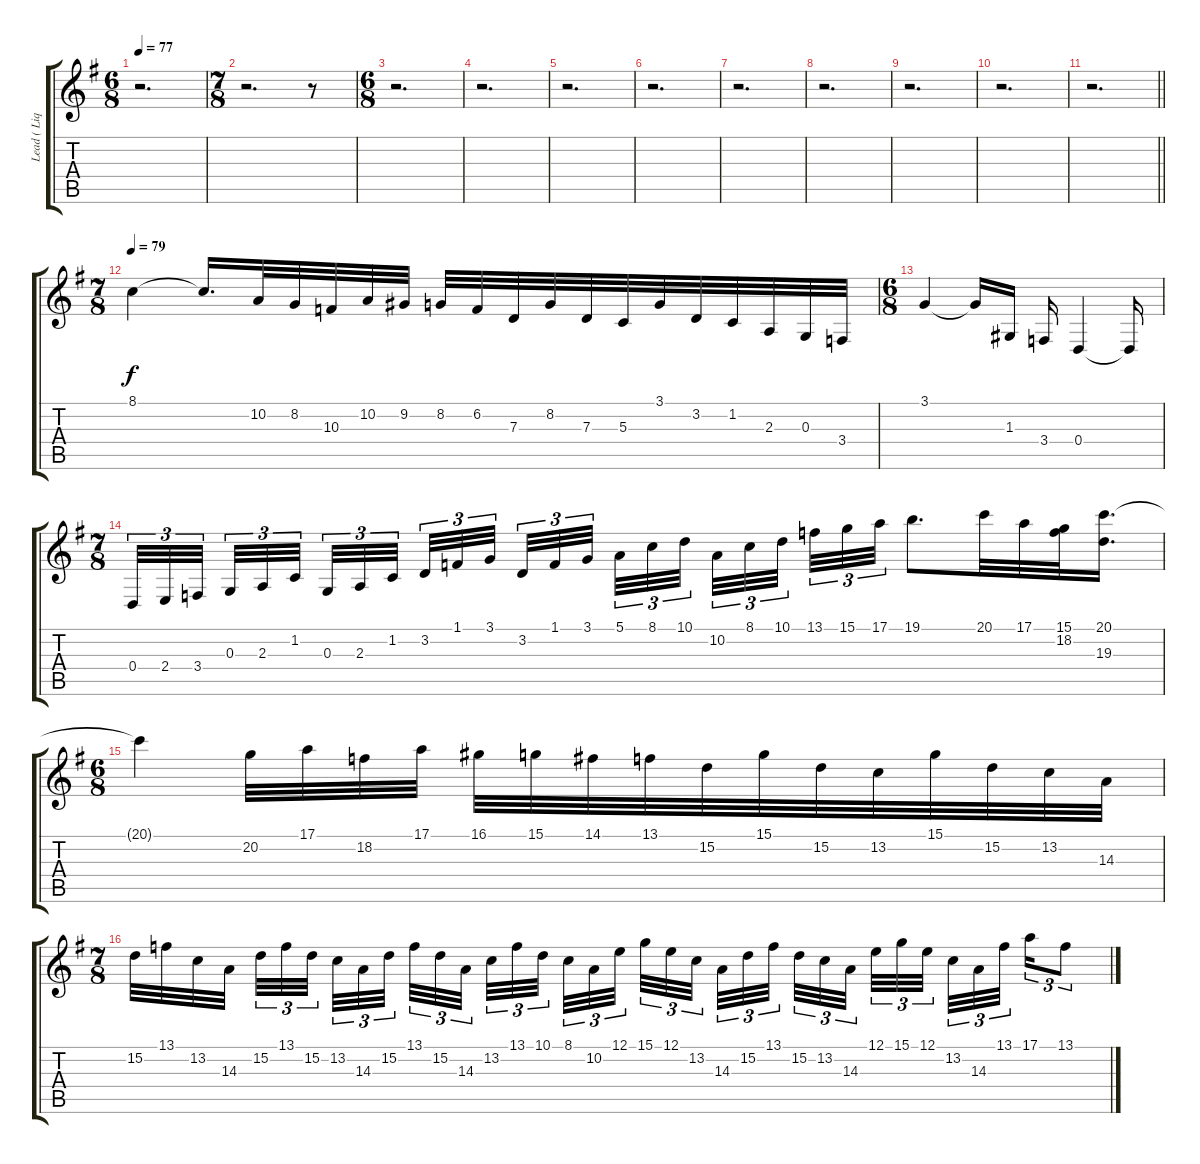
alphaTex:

\track ("Lead ( Liquid T Lead )" "Lead ( Liq") {instrument lead1square}
\staff {score tabs}
\tuning (E4 B3 G3 D3 A2 E2) {hide}
\ts (6 8)
\tempo 77
\clef g2
\ks g
r.2{d dy mf} |
\ts (7 8)
r.2{d} r.8 |
\ts (6 8)
r.2{d} |
r.2{d} |
r.2{d} |
r.2{d} |
r.2{d} |
r.2{d} |
r.2{d} |
r.2{d} |
\barLineRight lightlight
r.2{d} |
\ts (7 8)
\tempo 79
8.1.4{dy f} 8.1{t}.16{d} 10.2.32 8.2.32 10.3.32 10.2.32 9.2.32 8.2.32 6.2.32 7.3.32 8.2.32 7.3.32 5.3.32 3.1.32 3.2.32 1.2.32 2.3.32 0.3.32 3.4.32 |
\ts (6 8)
3.1.4{volume 6} 3.1{t}.16 1.3.16{volume 12} 3.4.16 0.4.4 0.4{t}.16 |
\ts (7 8)
0.4.32{tu (3 2)} 2.4.32{tu (3 2)} 3.4.32{tu (3 2) beam splitsecondary} 0.3.32{tu (3 2)} 2.3.32{tu (3 2)} 1.2.32{tu (3 2)} 0.3.32{tu (3 2)} 2.3.32{tu (3 2)} 1.2.32{tu (3 2) beam splitsecondary} 3.2.32{tu (3 2)} 1.1.32{tu (3 2)} 3.1.32{tu (3 2)} 3.2.32{tu (3 2)} 1.1.32{tu (3 2)} 3.1.32{tu (3 2) beam splitsecondary} 5.1.32{tu (3 2)} 8.1.32{tu (3 2)} 10.1.32{tu (3 2)} 10.2.32{tu (3 2)} 8.1.32{tu (3 2)} 10.1.32{tu (3 2) beam splitsecondary} 13.1.32{tu (3 2)} 15.1.32{tu (3 2)} 17.1.32{tu (3 2)} 19.1.8{d} 20.1.32 17.1.32 (15.1 18.2).32 (20.1 19.3).16{d} |
\ts (6 8)
20.1{t}.4 20.2.32 17.1.32 18.2.32 17.1.32 16.1.32 15.1.32 14.1.32 13.1.32 15.2.32 15.1.32 15.2.32 13.2.32 15.1.32 15.2.32 13.2.32 14.3.32 |
\ts (7 8)
15.2.32 13.1.32 13.2.32 14.3.32 15.2.32{tu (3 2)} 13.1.32{tu (3 2)} 15.2.32{tu (3 2) beam splitsecondary} 13.2.32{tu (3 2)} 14.3.32{tu (3 2)} 15.2.32{tu (3 2)} 13.1.32{tu (3 2)} 15.2.32{tu (3 2)} 14.3.32{tu (3 2) beam splitsecondary} 13.2.32{tu (3 2)} 13.1.32{tu (3 2)} 10.1.32{tu (3 2)} 8.1.32{tu (3 2)} 10.2.32{tu (3 2)} 12.1.32{tu (3 2) beam splitsecondary} 15.1.32{tu (3 2)} 12.1.32{tu (3 2)} 13.2.32{tu (3 2)} 14.3.32{tu (3 2)} 15.2.32{tu (3 2)} 13.1.32{tu (3 2) beam splitsecondary} 15.2.32{tu (3 2)} 13.2.32{tu (3 2)} 14.3.32{tu (3 2)} 12.1.32{tu (3 2)} 15.1.32{tu (3 2)} 12.1.32{tu (3 2) beam splitsecondary} 13.2.32{tu (3 2)} 14.3.32{tu (3 2)} 13.1.32{tu (3 2)} 17.1.16{tu (3 2)} 13.1.8{tu (3 2)}
